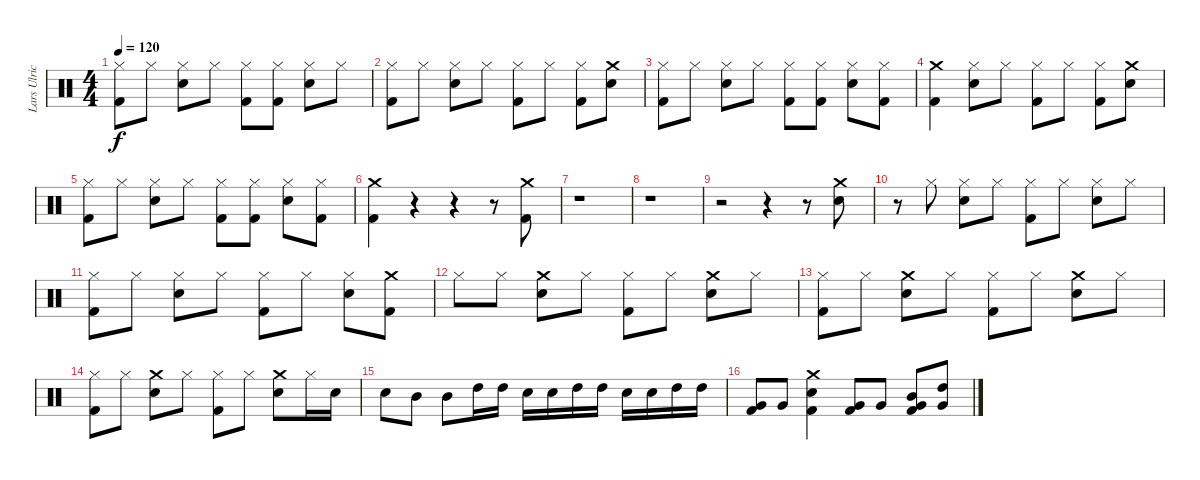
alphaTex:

\track ("Lars Ulrich (Drums)" "Lars Ulric") {instrument percussion}
\staff {score}
\articulation defaults
\ts (4 4)
\tempo 120
\clef neutral
\ks c
("Hi-Hat (closed)" "Kick (hit) 2").8{dy f} "Hi-Hat (closed)".8 ("Snare (hit) 2" "Hi-Hat (closed)").8 "Hi-Hat (closed)".8 ("Kick (hit) 2" "Hi-Hat (closed)").8 ("Kick (hit) 2" "Hi-Hat (closed)").8 ("Snare (hit) 2" "Hi-Hat (closed)").8 "Hi-Hat (closed)".8 |
("Hi-Hat (closed)" "Kick (hit) 2").8 "Hi-Hat (closed)".8 ("Snare (hit) 2" "Hi-Hat (closed)").8 "Hi-Hat (closed)".8 ("Hi-Hat (closed)" "Kick (hit) 2").8 "Hi-Hat (closed)".8 ("Hi-Hat (closed)" "Kick (hit) 2").8 ("Crash medium (hit)" "Snare (hit) 2").8 |
("Hi-Hat (closed)" "Kick (hit) 2").8 "Hi-Hat (closed)".8 ("Snare (hit) 2" "Hi-Hat (closed)").8 "Hi-Hat (closed)".8 ("Kick (hit) 2" "Hi-Hat (closed)").8 ("Kick (hit) 2" "Hi-Hat (closed)").8 ("Snare (hit) 2" "Hi-Hat (closed)").8 ("Kick (hit) 2" "Hi-Hat (closed)").8 |
("Kick (hit) 2" "Crash medium (hit)").4 ("Hi-Hat (closed)" "Snare (hit) 2").8 "Hi-Hat (closed)".8 ("Kick (hit) 2" "Hi-Hat (closed)").8 "Hi-Hat (closed)".8 ("Kick (hit) 2" "Hi-Hat (closed)").8 ("Crash medium (hit)" "Snare (hit) 2").8 |
("Kick (hit) 2" "Hi-Hat (closed)").8 "Hi-Hat (closed)".8 ("Snare (hit) 2" "Hi-Hat (closed)").8 "Hi-Hat (closed)".8 ("Kick (hit) 2" "Hi-Hat (closed)").8 ("Kick (hit) 2" "Hi-Hat (closed)").8 ("Snare (hit) 2" "Hi-Hat (closed)").8 ("Kick (hit) 2" "Hi-Hat (closed)").8 |
("Kick (hit) 2" "Crash medium (hit)").4 r.4 r.4 r.8 ("Crash medium (hit)" "Kick (hit) 2").8 |
r.1 |
r.1 |
r.2 r.4 r.8 ("Snare (hit) 2" "Crash medium (hit)").8 |
r.8 "Hi-Hat (closed)".8 ("Hi-Hat (closed)" "Snare (hit) 2").8 "Hi-Hat (closed)".8 ("Kick (hit) 2" "Hi-Hat (closed)").8 "Hi-Hat (closed)".8 ("Snare (hit) 2" "Hi-Hat (closed)").8 "Hi-Hat (closed)".8 |
("Kick (hit) 2" "Hi-Hat (closed)").8 "Hi-Hat (closed)".8 ("Snare (hit) 2" "Hi-Hat (closed)").8 "Hi-Hat (closed)".8 ("Kick (hit) 2" "Hi-Hat (closed)").8 "Hi-Hat (closed)".8 ("Snare (hit) 2" "Hi-Hat (closed)").8 ("Crash medium (hit)" "Kick (hit) 2").8 |
"Hi-Hat (closed)".8 "Hi-Hat (closed)".8 ("Snare (hit) 2" "Crash medium (hit)").8 "Hi-Hat (closed)".8 ("Kick (hit) 2" "Hi-Hat (closed)").8 "Hi-Hat (closed)".8 ("Snare (hit) 2" "Crash medium (hit)").8 "Hi-Hat (closed)".8 |
("Kick (hit) 2" "Hi-Hat (closed)").8 "Hi-Hat (closed)".8 ("Snare (hit) 2" "Crash medium (hit)").8 "Hi-Hat (closed)".8 ("Kick (hit) 2" "Hi-Hat (closed)").8 "Hi-Hat (closed)".8 ("Snare (hit) 2" "Crash medium (hit)").8 "Hi-Hat (closed)".8 |
("Kick (hit) 2" "Hi-Hat (closed)").8 "Hi-Hat (closed)".8 ("Snare (hit) 2" "Crash medium (hit)").8 "Hi-Hat (closed)".8 ("Kick (hit) 2" "Hi-Hat (closed)").8 "Hi-Hat (closed)".8 ("Snare (hit) 2" "Crash medium (hit)").8 "Hi-Hat (closed)".16 "Snare (hit) 2".16 |
"Snare (hit) 2".8 "Mid Tom (hit)".8 "Mid Tom (hit)".8 "High Tom (hit)".16 "High Tom (hit)".16 "Snare (hit) 2".16 "Snare (hit) 2".16 "High Tom (hit)".16 "High Tom (hit)".16 "Snare (hit) 2".16 "Snare (hit) 2".16 "High Tom (hit)".16 "High Tom (hit)".16 |
("Very Low Tom (hit)" "Kick (hit) 2").8 "Very Low Tom (hit)".8 ("Crash medium (hit)" "Snare (hit) 2" "Kick (hit) 2").4 ("Very Low Tom (hit)" "Kick (hit) 2").8 "Very Low Tom (hit)".8 ("Mid Tom (hit)" "Very Low Tom (hit)" "Kick (hit) 2").8 ("High Tom (hit)" "Very Low Tom (hit)").8
